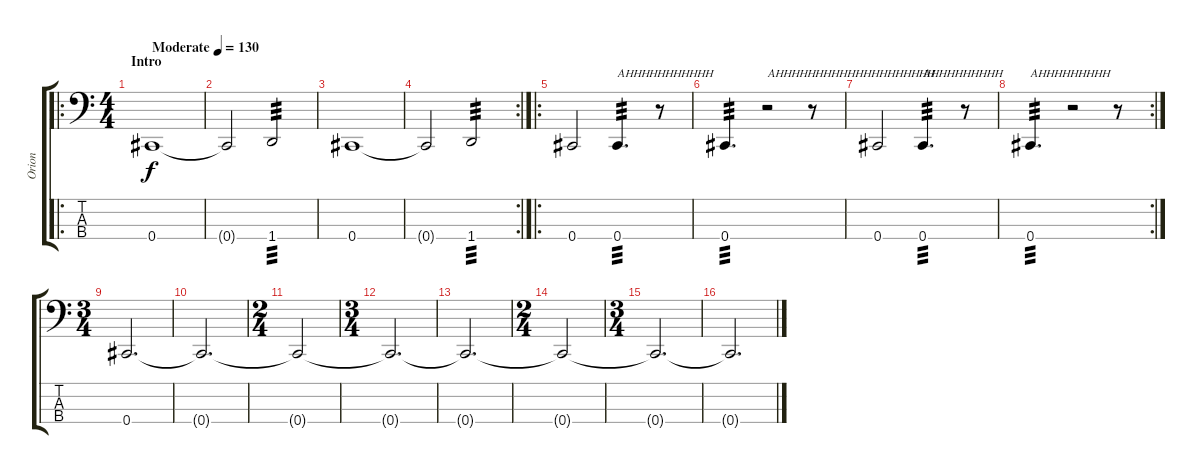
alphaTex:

\track ("Orion" "Orion") {instrument electricbassfinger}
\staff {score tabs}
\tuning (E2 B1 Gb1 Db1) {hide}
\ro
\ts (4 4)
\section ("" "Intro")
\tempo (130 "Moderate")
\clef f4
\ks c
0.4.1{dy f instrument electricbassfinger} |
0.4{t}.2 1.4.2{tp 3} |
0.4.1 |
\rc 2
0.4{t}.2 1.4.2{tp 3} |
\ro
0.4.2 0.4.4{d txt "AHHHHHHHHHHH" tp 3} r.8 |
0.4.4{d tp 3} r.2{txt "AHHHHHHHHHHHHHHHHHHHH"} r.8 |
0.4.2 0.4.4{d txt "AHHHHHHHHH" tp 3} r.8 |
\rc 2
0.4.4{d txt "AHHHHHHHHH" tp 3} r.2 r.8 |
\ts (3 4)
0.4.2{d} |
0.4{t}.2{d} |
\ts (2 4)
0.4{t}.2 |
\ts (3 4)
0.4{t}.2{d} |
0.4{t}.2{d} |
\ts (2 4)
0.4{t}.2 |
\ts (3 4)
0.4{t}.2{d} |
0.4{t}.2{d}
